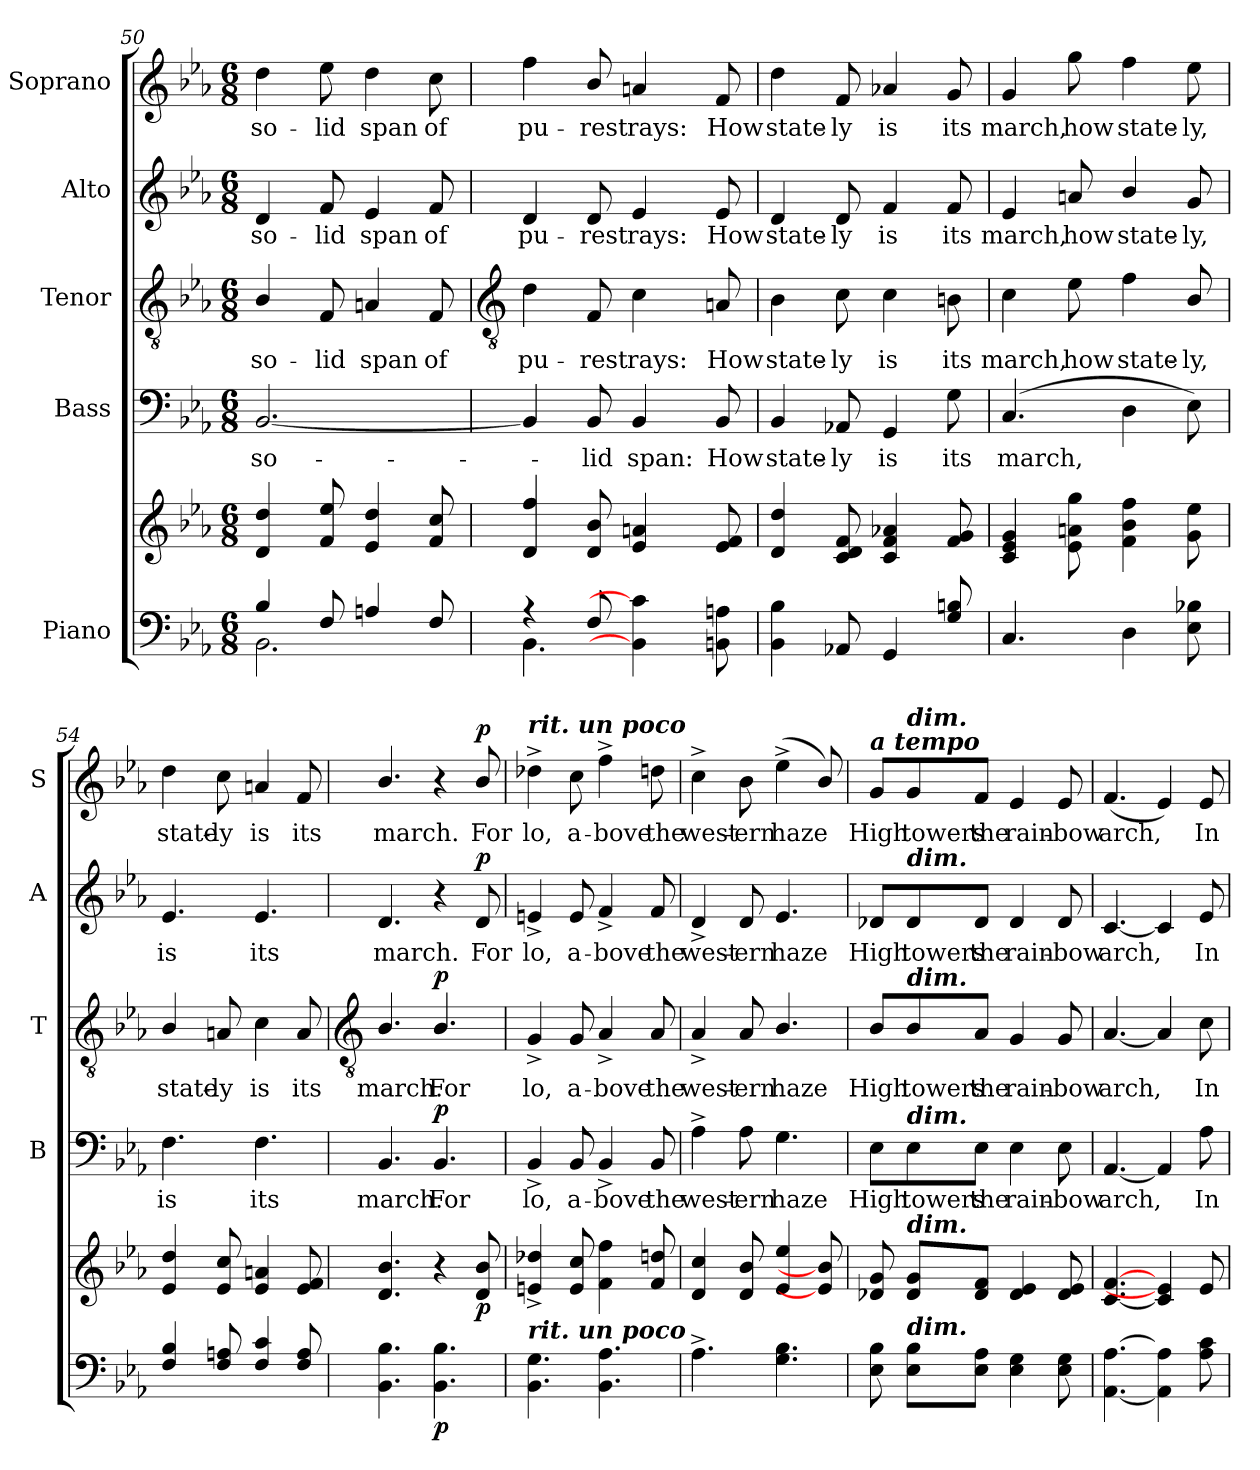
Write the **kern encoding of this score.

**kern	**kern	**dynam	**kern	**text	**dynam	**kern	**text	**dynam	**kern	**text	**dynam	**kern	**text	**dynam
*part5	*part5	*part5	*part4	*part4	*part4	*part3	*part3	*part3	*part2	*part2	*part2	*part1	*part1	*part1
*staff6	*staff5	*staff5/6	*staff4	*staff4	*staff4	*staff3	*staff3	*staff3	*staff2	*staff2	*staff2	*staff1	*staff1	*staff1
*I"Piano	*	*	*I"Bass	*	*	*I"Tenor	*	*	*I"Alto	*	*	*I"Soprano	*	*
*	*	*	*I'B	*	*	*I'T	*	*	*I'A	*	*	*I'S	*	*
*clefF4	*clefG2	*	*clefF4	*	*	*clefGv2	*	*	*clefG2	*	*	*clefG2	*	*
*k[b-e-a-]	*k[b-e-a-]	*	*k[b-e-a-]	*	*	*k[b-e-a-]	*	*	*k[b-e-a-]	*	*	*k[b-e-a-]	*	*
*E-:	*E-:	*	*E-:	*	*	*E-:	*	*	*E-:	*	*	*E-:	*	*
*M6/8	*M6/8	*	*M6/8	*	*	*M6/8	*	*	*M6/8	*	*	*M6/8	*	*
=50	=50	=50	=50	=50	=50	=50	=50	=50	=50	=50	=50	=50	=50	=50
*^	*	*	*	*	*	*	*	*	*	*	*	*	*	*
!	!	!	!	!	!LO:LY:b	!	!	!LO:LY:b	!	!	!LO:LY:b	!	!	!LO:LY:b	!
4B-/	2.BB-\	4d 4dd	.	[2.BB-	so-	.	4B-/	so-	.	4d	so-	.	4dd	so-	.
!	!	!	!	!	!	!	!	!LO:LY:b	!	!	!LO:LY:b	!	!	!LO:LY:b	!
8F/	.	8f/ 8ee-/	.	.	.	.	8F	-lid	.	8f	-lid	.	8ee-	-lid	.
!	!	!	!	!	!	!	!	!LO:LY:b	!	!	!LO:LY:b	!	!	!LO:LY:b	!
4An/	.	4e- 4dd	.	.	.	.	4An	span	.	4e-	span	.	4dd	span	.
!	!	!	!	!	!	!	!	!LO:LY:b	!	!	!LO:LY:b	!	!	!LO:LY:b	!
8F/	.	8f 8cc	.	.	.	.	8F	of	.	8f	of	.	8cc	of	.
!!LO:LB:g=z
=51	=51	=51	=51	=51	=51	=51	=51	=51	=51	=51	=51	=51	=51	=51	=51
*	*	*	*	*	*	*	*clefGv2	*	*	*	*	*	*	*	*
!	!	!	!	!	!	!	!	!LO:LY:b	!	!	!LO:LY:b	!	!	!LO:LY:b	!
4r	4.BB-\	4d 4ff	.	4BB-]	.	.	4d	pu-	.	4d	pu-	.	4ff	pu-	.
!	!	!	!	!	!LO:LY:b	!	!	!LO:LY:b	!	!	!LO:LY:b	!	!	!LO:LY:b	!
8F/	.	8d 8b-	.	8BB-	lid	.	8F	-rest	.	8d	-rest	.	8b-/	-rest	.
!	!	!	!	!	!LO:LY:b	!	!	!LO:LY:b	!	!	!LO:LY:b	!	!	!LO:LY:b	!
4BB-\] 4c\]	8ryy	4e- 4an	.	4BB-	span:	.	4c	rays:	.	4e-	rays:	.	4an	rays:	.
.	4ryy	.	.	.	.	.	.	.	.	.	.	.	.	.	.
!	!	!	!	!	!LO:LY:b	!	!	!LO:LY:b	!	!	!LO:LY:b	!	!	!LO:LY:b	!
8BBn\ 8An\	.	8e- 8f	.	8BB-	How	.	8An	How	.	8e-	How	.	8f	How	.
=52	=52	=52	=52	=52	=52	=52	=52	=52	=52	=52	=52	=52	=52	=52	=52
!	!LO:N:vis=1	!	!	!	!LO:LY:b	!	!	!LO:LY:b	!	!	!LO:LY:b	!	!	!LO:LY:b	!
4BB-\ 4B-\	2.ryy	4d 4dd	.	4BB-	state-	.	4B-	state-	.	4d	state-	.	4dd	state-	.
!	!	!	!	!	!LO:LY:b	!	!	!LO:LY:b	!	!	!LO:LY:b	!	!	!LO:LY:b	!
8AA-X	.	8c 8d 8f	.	8AA-X	-ly	.	8c	-ly	.	8d	-ly	.	8f	-ly	.
!	!	!	!	!	!LO:LY:b	!	!	!LO:LY:b	!	!	!LO:LY:b	!	!	!LO:LY:b	!
4GG	.	4c 4f 4a-X	.	4GG	is	.	4c	is	.	4f	is	.	4a-X	is	.
!	!	!	!	!	!LO:LY:b	!	!	!LO:LY:b	!	!	!LO:LY:b	!	!	!LO:LY:b	!
8G 8Bn	.	8f 8g	.	8G	its	.	8Bn	its	.	8f	its	.	8g	its	.
=53	=53	=53	=53	=53	=53	=53	=53	=53	=53	=53	=53	=53	=53	=53	=53
!	!LO:N:vis=1	!	!	!	!LO:LY:b	!	!	!LO:LY:b	!	!	!LO:LY:b	!	!	!LO:LY:b	!
4.C	2.ryy	4c 4e- 4g	.	(>4.C	march,	.	4c	march,	.	4e-	march,	.	4g	march,	.
!	!	!	!	!	!	!	!	!LO:LY:b	!	!	!LO:LY:b	!	!	!LO:LY:b	!
.	.	8e- 8an 8gg	.	.	.	.	8e-	how	.	8an	how	.	8gg	how	.
!	!	!	!	!	!	!	!	!LO:LY:b	!	!	!LO:LY:b	!	!	!LO:LY:b	!
4D\	.	4f 4b- 4ff	.	4D\	.	.	4f	state-	.	4b-/	state-	.	4ff	state-	.
!	!	!	!	!	!	!	!	!LO:LY:b	!	!	!LO:LY:b	!	!	!LO:LY:b	!
8E-\ 8B-X\	.	8g 8ee-	.	8E-)	.	.	8B-/	-ly,	.	8g	-ly,	.	8ee-	-ly,	.
=54	=54	=54	=54	=54	=54	=54	=54	=54	=54	=54	=54	=54	=54	=54	=54
!	!LO:N:vis=1	!	!	!	!LO:LY:b	!	!	!LO:LY:b	!	!	!LO:LY:b	!	!	!LO:LY:b	!
4F 4B-	2.ryy	4e- 4dd	.	4.F	is	.	4B-/	state-	.	4.e-	is	.	4dd	state-	.
!	!	!	!	!	!	!	!	!LO:LY:b	!	!	!	!	!	!LO:LY:b	!
8F 8An	.	8e- 8cc	.	.	.	.	8An	-ly	.	.	.	.	8cc	-ly	.
!	!	!	!	!	!LO:LY:b	!	!	!LO:LY:b	!	!	!LO:LY:b	!	!	!LO:LY:b	!
4F 4c	.	4e- 4an	.	4.F	its	.	4c	is	.	4.e-	its	.	4an	is	.
!	!	!	!	!	!	!	!	!LO:LY:b	!	!	!	!	!	!LO:LY:b	!
8F 8A	.	8e- 8f	.	.	.	.	8A	its	.	.	.	.	8f	its	.
*v	*v	*	*	*	*	*	*	*	*	*	*	*	*	*	*
!!LO:LB:g=z
=55	=55	=55	=55	=55	=55	=55	=55	=55	=55	=55	=55	=55	=55	=55
*	*	*	*	*	*	*clefGv2	*	*	*	*	*	*	*	*
!	!	!	!	!LO:LY:b	!	!	!LO:LY:b	!	!	!LO:LY:b	!	!	!LO:LY:b	!
4.BB-\ 4.B-\	4.d 4.b-	.	4.BB-	march.	.	4.B-/	march.	.	4.d	march.	.	4.b-/	march.	.
!	!	!LO:DY:b=2	!	!LO:LY:b	!LO:DY:b	!	!LO:LY:b	!LO:DY:b	!	!	!	!	!	!
4.BB-\ 4.B-\	4r	p	4.BB-	For	p	4.B-/	For	p	4r	.	.	4r	.	.
!	!	!LO:DY:b	!	!	!	!	!	!	!	!LO:LY:b	!LO:DY:b	!	!LO:LY:b	!LO:DY:b
.	8d 8b-	p	.	.	.	.	.	.	8d	For	p	8b-/	For	p
=56	=56	=56	=56	=56	=56	=56	=56	=56	=56	=56	=56	=56	=56	=56
!	!	!	!	!	!	!	!	!	!	!	!	!LO:TX:a:Bi:t=rit. un poco	!	!
!LO:TX:a:Bi:t=rit. un poco	!	!	!	!	!	!	!	!	!	!	!	!	!	!
!	!	!	!	!LO:LY:b	!	!	!LO:LY:b	!	!	!LO:LY:b	!	!	!LO:LY:b	!
4.BB-\ 4.G\	4en^ 4dd-X^	.	4BB-^	lo,	.	4G^	lo,	.	4en^	lo,	.	4dd-X^	lo,	.
!	!	!	!	!LO:LY:b	!	!	!LO:LY:b	!	!	!LO:LY:b	!	!	!LO:LY:b	!
.	8e 8cc	.	8BB-	a-	.	8G	a-	.	8e	a-	.	8cc	a-	.
!	!	!	!	!LO:LY:b	!	!	!LO:LY:b	!	!	!LO:LY:b	!	!	!LO:LY:b	!
4.BB-\ 4.A-\	4f 4ff	.	4BB-^	-bove	.	4A-^	-bove	.	4f^	-bove	.	4ff^	-bove	.
!	!	!	!	!LO:LY:b	!	!	!LO:LY:b	!	!	!LO:LY:b	!	!	!LO:LY:b	!
.	8f 8ddn	.	8BB-	the	.	8A-	the	.	8f	the	.	8ddn	the	.
=57	=57	=57	=57	=57	=57	=57	=57	=57	=57	=57	=57	=57	=57	=57
!	!	!	!	!LO:LY:b	!	!	!LO:LY:b	!	!	!LO:LY:b	!	!	!LO:LY:b	!
4.A-^\	4d 4cc	.	4A-^	west-	.	4A-^	west-	.	4d^	west-	.	4cc^	west-	.
!	!	!	!	!LO:LY:b	!	!	!LO:LY:b	!	!	!LO:LY:b	!	!	!LO:LY:b	!
.	8d 8b-	.	8A-	-ern	.	8A-	-ern	.	8d	-ern	.	8b-	-ern	.
!	!	!	!	!LO:LY:b	!	!	!LO:LY:b	!	!	!LO:LY:b	!	!	!LO:LY:b	!
4.G\ 4.B-\	4e- 4ee-	.	4.G	haze	.	4.B-/	haze	.	4.e-	haze	.	(<4ee-^	haze	.
.	8e-] 8b-]	.	.	.	.	.	.	.	.	.	.	8b-/)	.	.
=58	=58	=58	=58	=58	=58	=58	=58	=58	=58	=58	=58	=58	=58	=58
!	!	!	!	!	!	!	!	!	!	!	!	!LO:TX:a:Bi:t=a tempo	!	!
!	!	!	!	!LO:LY:b	!	!	!LO:LY:b	!	!	!LO:LY:b	!	!	!LO:LY:b	!
8E- 8B-	8d-X 8g	.	8E-\L	High	.	8B-/L	High	.	8d-X/L	High	.	8g/L	High	.
!	!	!	!	!	!	!	!	!	!	!	!	!LO:TX:a:Bi:t=dim.	!	!
!	!	!	!	!	!	!	!	!	!LO:TX:a:Bi:t=dim.	!	!	!	!	!
!	!	!	!	!	!	!LO:TX:a:Bi:t=dim.	!	!	!	!	!	!	!	!
!	!	!	!LO:TX:a:Bi:t=dim.	!	!	!	!	!	!	!	!	!	!	!
!	!LO:TX:a:Bi:t=dim.	!	!	!	!	!	!	!	!	!	!	!	!	!
!LO:TX:a:Bi:t=dim.	!	!	!	!	!	!	!	!	!	!	!	!	!	!
!	!	!	!	!LO:LY:b	!	!	!LO:LY:b	!	!	!LO:LY:b	!	!	!LO:LY:b	!
8E- 8B-L	8d- 8gL	.	8E-\	towers	.	8B-/	towers	.	8d-/	towers	.	8g/	towers	.
!	!	!	!	!LO:LY:b	!	!	!LO:LY:b	!	!	!LO:LY:b	!	!	!LO:LY:b	!
8E- 8A-J	8d- 8fJ	.	8E-\J	the	.	8A-/J	the	.	8d-/J	the	.	8f/J	the	.
!	!	!	!	!LO:LY:b	!	!	!LO:LY:b	!	!	!LO:LY:b	!	!	!LO:LY:b	!
4E- 4G	4d- 4e-	.	4E-	rain-	.	4G	rain-	.	4d-	rain-	.	4e-	rain-	.
!	!	!	!	!LO:LY:b	!	!	!LO:LY:b	!	!	!LO:LY:b	!	!	!LO:LY:b	!
8E- 8G	8d- 8e-	.	8E-	-bow	.	8G	-bow	.	8d-	-bow	.	8e-	-bow	.
=59	=59	=59	=59	=59	=59	=59	=59	=59	=59	=59	=59	=59	=59	=59
!	!	!	!	!LO:LY:b	!	!	!LO:LY:b	!	!	!LO:LY:b	!	!	!LO:LY:b	!
[4.AA- [4.A-	[4.c [4.f	.	[4.AA-	arch,	.	[4.A-	arch,	.	[4.c	arch,	.	(<4.f	arch,	.
4AA-] 4A-]	4c] 4e-]	.	4AA-]	.	.	4A-]	.	.	4c]	.	.	4e-)	.	.
!	!	!	!	!LO:LY:b	!	!	!LO:LY:b	!	!	!LO:LY:b	!	!	!LO:LY:b	!
8A- 8c	8e-	.	8A-	In	.	8c	In	.	8e-	In	.	8e-	In	.
=	=	=	=	=	=	=	=	=	=	=	=	=	=	=
*-	*-	*-	*-	*-	*-	*-	*-	*-	*-	*-	*-	*-	*-	*-
